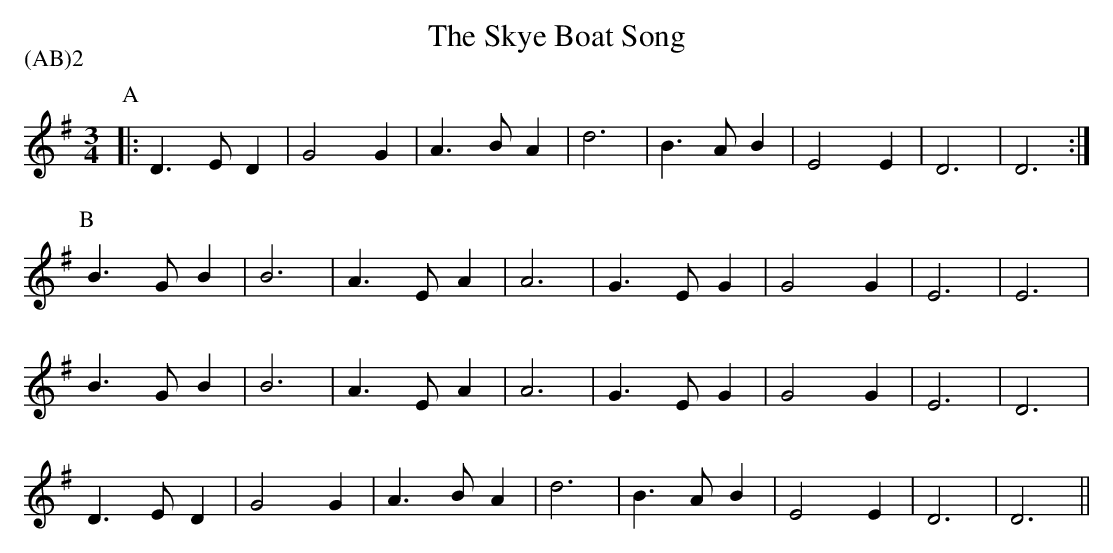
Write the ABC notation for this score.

X:1
T:Skye Boat Song, The
P:(AB)2
M:3/4
L:1/4
K:G
P:A
|: D>ED | G2G | A>BA | d3  | B>AB | E2E | D3  | D3  :|
P:B
B>GB | B3  | A>EA | A3  | G>EG | G2G | E3  | E3   |
B>GB | B3  | A>EA | A3  | G>EG | G2G | E3  | D3   |
D>ED | G2G | A>BA | d3  | B>AB | E2E | D3  | D3  ||
